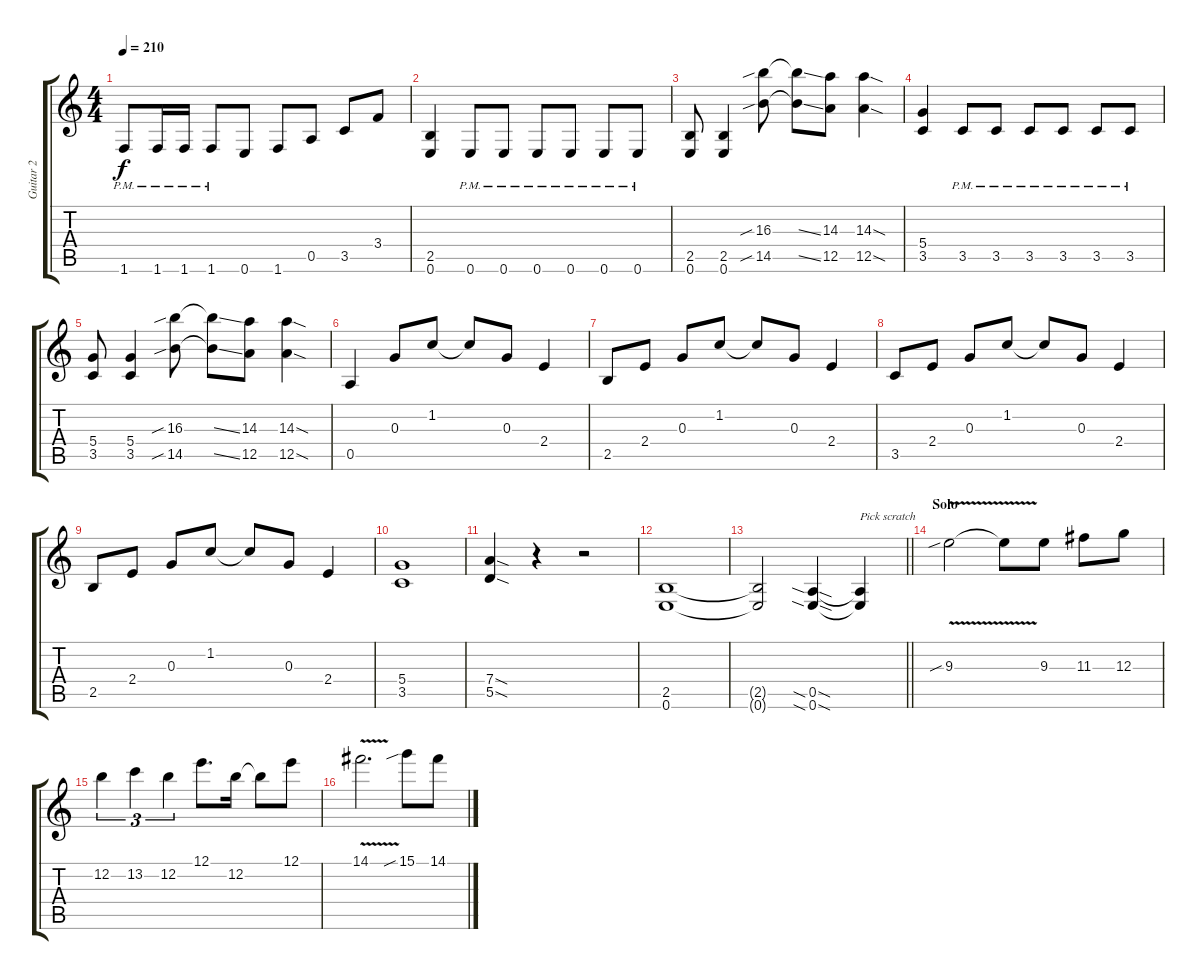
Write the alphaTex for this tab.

\track ("Guitar 2" "Guitar 2") {instrument distortionguitar}
\staff {score tabs}
\tuning (E4 B3 G3 D3 A2 E2) {hide}
\ts (4 4)
\tempo 210
\clef g2
\ks c
1.6{pm}.8{dy f} 1.6{pm}.16 1.6{pm}.16 1.6{pm}.8 0.6.8 1.6.8 0.5.8 3.5.8 3.4.8 |
(2.5 0.6).4 0.6{pm}.8 0.6{pm}.8 0.6{pm}.8 0.6{pm}.8 0.6{pm}.8 0.6{pm}.8 |
(2.5 0.6).8 (2.5 0.6).4 (16.3{sib} 14.5{sib}).8 (16.3{ss t} 14.5{ss t}).8 (14.3 12.5).8 (14.3{sod} 12.5{sod}).4 |
(5.4 3.5).4 3.5{pm}.8 3.5{pm}.8 3.5{pm}.8 3.5{pm}.8 3.5{pm}.8 3.5{pm}.8 |
(5.4 3.5).8 (5.4 3.5).4 (16.3{sib} 14.5{sib}).8 (16.3{ss t} 14.5{ss t}).8 (14.3 12.5).8 (14.3{sod} 12.5{sod}).4 |
0.5.4 0.3.8 1.2.8 1.2{t}.8 0.3.8 2.4.4 |
2.5.8 2.4.8 0.3.8 1.2.8 1.2{t}.8 0.3.8 2.4.4 |
3.5.8 2.4.8 0.3.8 1.2.8 1.2{t}.8 0.3.8 2.4.4 |
2.5.8 2.4.8 0.3.8 1.2.8 1.2{t}.8 0.3.8 2.4.4 |
(5.4 3.5).1 |
(7.4{sod} 5.5{sod}).4 r.4 r.2 |
(2.5 0.6).1 |
\barLineRight lightlight
(2.5{t} 0.6{t}).2 (0.5{sia sod} 0.6{sia sod}).4{volume 13 instrument overdrivenguitar} (0.5{t} 0.6{t}).4{txt "Pick scratch"} |
\section ("" "Solo")
9.3{v sib}.2 9.3{t}.8 9.3.8 11.3.8 12.3.8 |
12.2.4{tu (3 2)} 13.2.4{tu (3 2)} 12.2.4{tu (3 2)} 12.1.8{d} 12.2.16 12.2{t}.8 12.1.8 |
14.1{v}.2{d} 15.1{sib}.8 14.1.8
